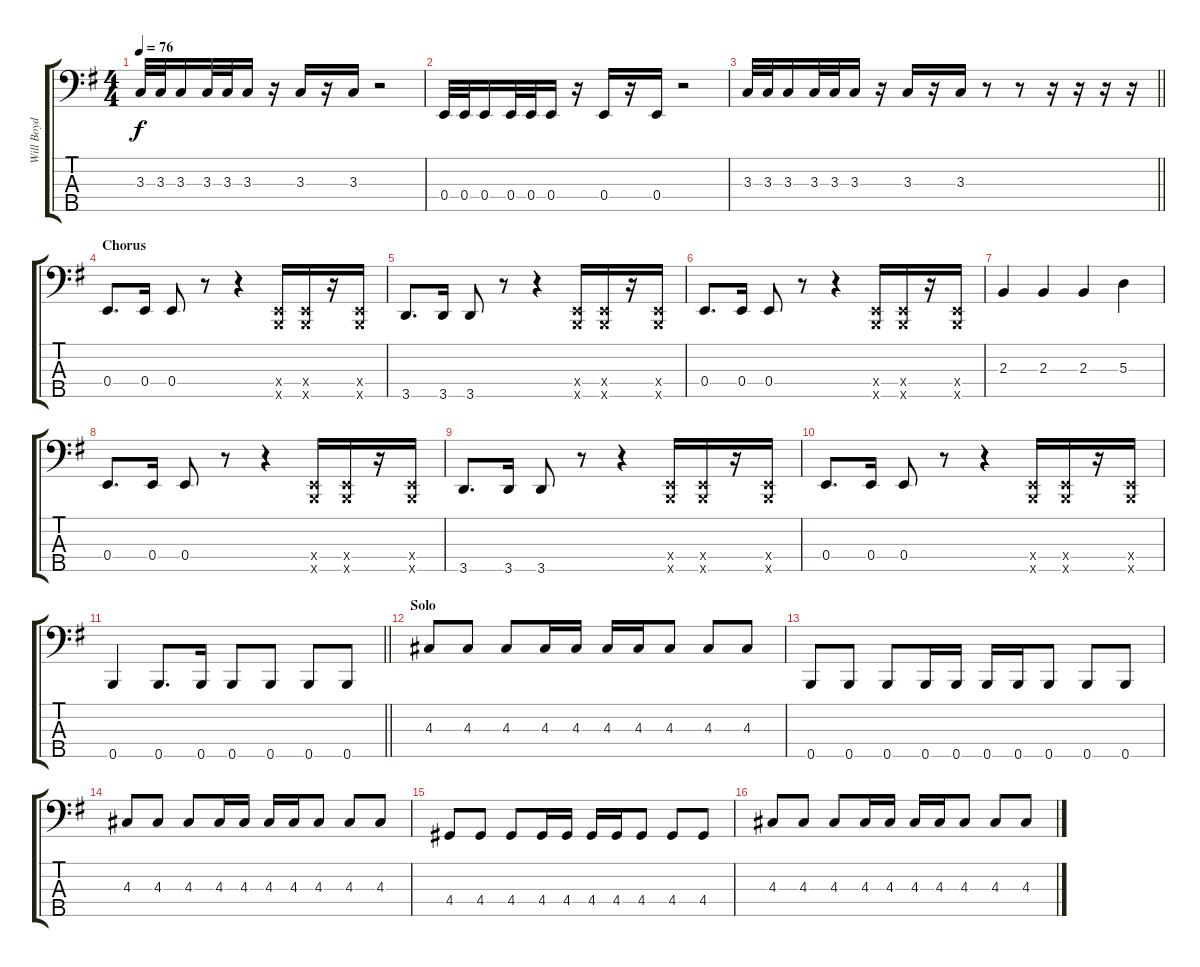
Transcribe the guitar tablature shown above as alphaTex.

\track ("Will Boyd" "Will Boyd") {instrument electricbasspick}
\staff {score tabs}
\tuning (G2 D2 A1 E1 B0) {hide}
\ts (4 4)
\tempo 76
\clef f4
\ks g
3.3.32{dy f} 3.3.32 3.3.16 3.3.32 3.3.32 3.3.16 r.16 3.3.16 r.16 3.3.16 r.2 |
0.4.32 0.4.32 0.4.16 0.4.32 0.4.32 0.4.16 r.16 0.4.16 r.16 0.4.16 r.2 |
\barLineRight lightlight
3.3.32 3.3.32 3.3.16 3.3.32 3.3.32 3.3.16 r.16 3.3.16 r.16 3.3.16 r.8 r.8 r.16 r.16 r.16 r.16 |
\section ("" "Chorus")
0.4.8{d} 0.4.16 0.4.8 r.8 r.4 (0.4{x} 0.5{x}).16 (0.4{x} 0.5{x}).16 r.16 (0.4{x} 0.5{x}).16 |
3.5.8{d} 3.5.16 3.5.8 r.8 r.4 (0.4{x} 0.5{x}).16 (0.4{x} 0.5{x}).16 r.16 (0.4{x} 0.5{x}).16 |
0.4.8{d} 0.4.16 0.4.8 r.8 r.4 (0.4{x} 0.5{x}).16 (0.4{x} 0.5{x}).16 r.16 (0.4{x} 0.5{x}).16 |
2.3.4 2.3.4 2.3.4 5.3.4 |
0.4.8{d} 0.4.16 0.4.8 r.8 r.4 (0.4{x} 0.5{x}).16 (0.4{x} 0.5{x}).16 r.16 (0.4{x} 0.5{x}).16 |
3.5.8{d} 3.5.16 3.5.8 r.8 r.4 (0.4{x} 0.5{x}).16 (0.4{x} 0.5{x}).16 r.16 (0.4{x} 0.5{x}).16 |
0.4.8{d} 0.4.16 0.4.8 r.8 r.4 (0.4{x} 0.5{x}).16 (0.4{x} 0.5{x}).16 r.16 (0.4{x} 0.5{x}).16 |
\barLineRight lightlight
0.5.4 0.5.8{d} 0.5.16 0.5.8 0.5.8 0.5.8 0.5.8 |
\section ("" "Solo")
4.3.8{volume 13} 4.3.8 4.3.8 4.3.16 4.3.16 4.3.16 4.3.16 4.3.8 4.3.8 4.3.8 |
0.5.8 0.5.8 0.5.8 0.5.16 0.5.16 0.5.16 0.5.16 0.5.8 0.5.8 0.5.8 |
4.3.8 4.3.8 4.3.8 4.3.16 4.3.16 4.3.16 4.3.16 4.3.8 4.3.8 4.3.8 |
4.4.8 4.4.8 4.4.8 4.4.16 4.4.16 4.4.16 4.4.16 4.4.8 4.4.8 4.4.8 |
4.3.8 4.3.8 4.3.8 4.3.16 4.3.16 4.3.16 4.3.16 4.3.8 4.3.8 4.3.8
